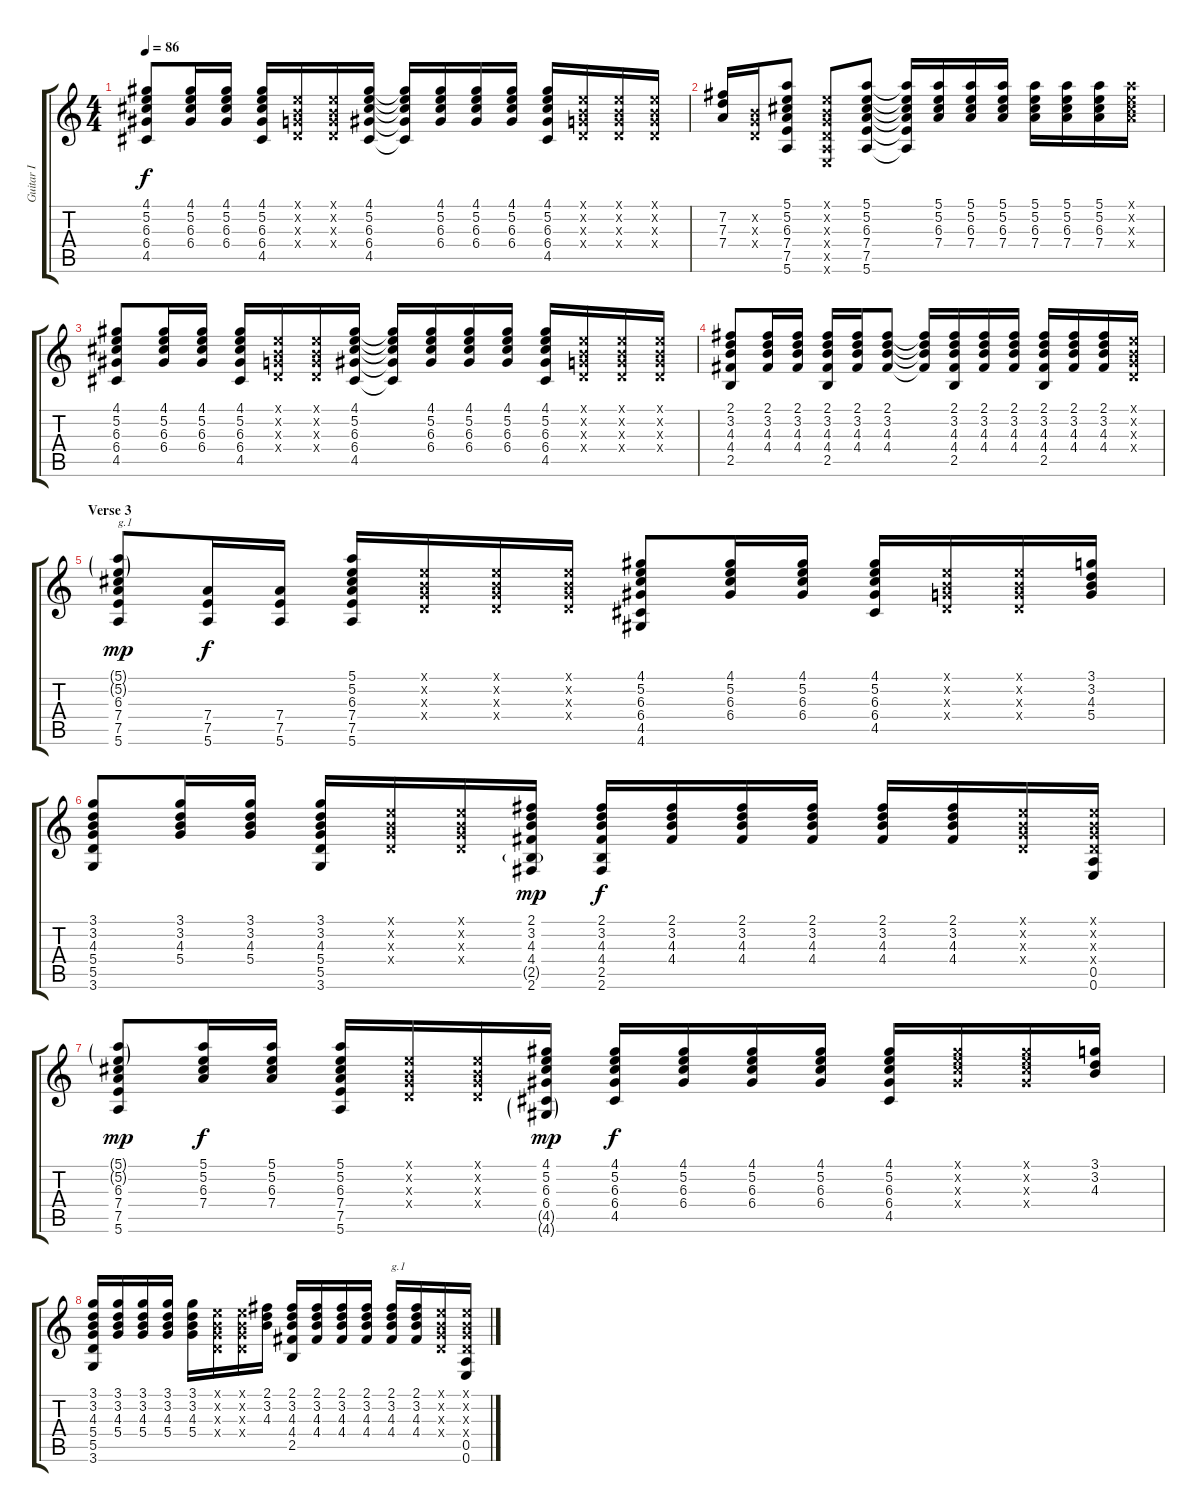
\track ("Guitar I" "Guitar I") {instrument electricguitarjazz}
\staff {score tabs}
\tuning (E4 B3 G3 D3 A2 E2) {hide}
\ts (4 4)
\tempo 86
\clef g2
\ks c
(4.1 5.2 6.3 6.4 4.5).8{dy f} (4.1 5.2 6.3 6.4).16 (4.1 5.2 6.3 6.4).16 (4.1 5.2 6.3 6.4 4.5).16 (0.1{x} 0.2{x} 0.3{x} 0.4{x}).16 (0.1{x} 0.2{x} 0.3{x} 0.4{x}).16 (4.1 5.2 6.3 6.4 4.5).16 (4.1{t} 5.2{t} 6.3{t} 6.4{t} 4.5{t}).16 (4.1 5.2 6.3 6.4).16 (4.1 5.2 6.3 6.4).16 (4.1 5.2 6.3 6.4).16 (4.1 5.2 6.3 6.4 4.5).16 (0.1{x} 0.2{x} 0.3{x} 0.4{x}).16 (0.1{x} 0.2{x} 0.3{x} 0.4{x}).16 (0.1{x} 0.2{x} 0.3{x} 0.4{x}).16 |
(7.2 7.3 7.4).16 (0.2{x} 0.3{x} 0.4{x}).16 (5.1 5.2 6.3 7.4 7.5 5.6).8 (0.1{x} 0.2{x} 0.3{x} 0.4{x} 0.5{x} 0.6{x}).8 (5.1 5.2 6.3 7.4 7.5 5.6).8 (5.1{t} 5.2{t} 6.3{t} 7.4{t} 7.5{t} 5.6{t}).16 (5.1 5.2 6.3 7.4).16 (5.1 5.2 6.3 7.4).16 (5.1 5.2 6.3 7.4).16 (5.1 5.2 6.3 7.4).16 (5.1 5.2 6.3 7.4).16 (5.1 5.2 6.3 7.4).16 (5.1{x} 5.2{x} 6.3{x} 7.4{x}).16 |
(4.1 5.2 6.3 6.4 4.5).8 (4.1 5.2 6.3 6.4).16 (4.1 5.2 6.3 6.4).16 (4.1 5.2 6.3 6.4 4.5).16 (0.1{x} 0.2{x} 0.3{x} 0.4{x}).16 (0.1{x} 0.2{x} 0.3{x} 0.4{x}).16 (4.1 5.2 6.3 6.4 4.5).16 (4.1{t} 5.2{t} 6.3{t} 6.4{t} 4.5{t}).16 (4.1 5.2 6.3 6.4).16 (4.1 5.2 6.3 6.4).16 (4.1 5.2 6.3 6.4).16 (4.1 5.2 6.3 6.4 4.5).16 (0.1{x} 0.2{x} 0.3{x} 0.4{x}).16 (0.1{x} 0.2{x} 0.3{x} 0.4{x}).16 (0.1{x} 0.2{x} 0.3{x} 0.4{x}).16 |
(2.1 3.2 4.3 4.4 2.5).8 (2.1 3.2 4.3 4.4).16 (2.1 3.2 4.3 4.4).16 (2.1 3.2 4.3 4.4 2.5).16 (2.1 3.2 4.3 4.4).16 (2.1 3.2 4.3 4.4).8 (2.1{t} 3.2{t} 4.3{t} 4.4{t}).16 (2.1 3.2 4.3 4.4 2.5).16 (2.1 3.2 4.3 4.4).16 (2.1 3.2 4.3 4.4).16 (2.1 3.2 4.3 4.4 2.5).16 (2.1 3.2 4.3 4.4).16 (2.1 3.2 4.3 4.4).16 (0.1{x} 0.2{x} 0.3{x} 0.4{x}).16 |
\section ("" "Verse 3")
(5.1{g} 5.2{g} 6.3 7.4 7.5 5.6).8{txt "g.1" dy mp} (7.4 7.5 5.6).16{dy f} (7.4 7.5 5.6).16 (5.1 5.2 6.3 7.4 7.5 5.6).16 (0.1{x} 0.2{x} 0.3{x} 0.4{x}).16 (0.1{x} 0.2{x} 0.3{x} 0.4{x}).16 (0.1{x} 0.2{x} 0.3{x} 0.4{x}).16 (4.1 5.2 6.3 6.4 4.5 4.6).8 (4.1 5.2 6.3 6.4).16 (4.1 5.2 6.3 6.4).16 (4.1 5.2 6.3 6.4 4.5).16 (0.1{x} 0.2{x} 0.3{x} 0.4{x}).16 (0.1{x} 0.2{x} 0.3{x} 0.4{x}).16 (3.1 3.2 4.3 5.4).16 |
(3.1 3.2 4.3 5.4 5.5 3.6).8 (3.1 3.2 4.3 5.4).16 (3.1 3.2 4.3 5.4).16 (3.1 3.2 4.3 5.4 5.5 3.6).16 (0.1{x} 0.2{x} 0.3{x} 0.4{x}).16 (0.1{x} 0.2{x} 0.3{x} 0.4{x}).16 (2.1 3.2 4.3 4.4 2.5{g} 2.6).16{dy mp} (2.1 3.2 4.3 4.4 2.5 2.6).16{dy f} (2.1 3.2 4.3 4.4).16 (2.1 3.2 4.3 4.4).16 (2.1 3.2 4.3 4.4).16 (2.1 3.2 4.3 4.4).16 (2.1 3.2 4.3 4.4).16 (0.1{x} 0.2{x} 0.3{x} 0.4{x}).16 (0.1{x} 0.2{x} 0.3{x} 0.4{x} 0.5 0.6).16 |
(5.1{g} 5.2{g} 6.3 7.4 7.5 5.6).8{dy mp} (5.1 5.2 6.3 7.4).16{dy f} (5.1 5.2 6.3 7.4).16 (5.1 5.2 6.3 7.4 7.5 5.6).16 (0.1{x} 0.2{x} 0.3{x} 0.4{x}).16 (0.1{x} 0.2{x} 0.3{x} 0.4{x}).16 (4.1 5.2 6.3 6.4 4.5{g} 4.6{g}).16{dy mp} (4.1 5.2 6.3 6.4 4.5).16{dy f} (4.1 5.2 6.3 6.4).16 (4.1 5.2 6.3 6.4).16 (4.1 5.2 6.3 6.4).16 (4.1 5.2 6.3 6.4 4.5).16 (4.1{x} 5.2{x} 6.3{x} 6.4{x}).16 (4.1{x} 5.2{x} 6.3{x} 6.4{x}).16 (3.1 3.2 4.3).16 |
(3.1 3.2 4.3 5.4 5.5 3.6).16 (3.1 3.2 4.3 5.4).16 (3.1 3.2 4.3 5.4).16 (3.1 3.2 4.3 5.4).16 (3.1 3.2 4.3 5.4).16 (0.1{x} 0.2{x} 0.3{x} 0.4{x}).16 (0.1{x} 0.2{x} 0.3{x} 0.4{x}).16 (2.1 3.2 4.3).16 (2.1 3.2 4.3 4.4 2.5).16 (2.1 3.2 4.3 4.4).16 (2.1 3.2 4.3 4.4).16 (2.1 3.2 4.3 4.4).16 (2.1 3.2 4.3 4.4).16{txt "g.1"} (2.1 3.2 4.3 4.4).16 (0.1{x} 0.2{x} 0.3{x} 0.4{x}).16 (0.1{x} 0.2{x} 0.3{x} 0.4{x} 0.5 0.6).16
